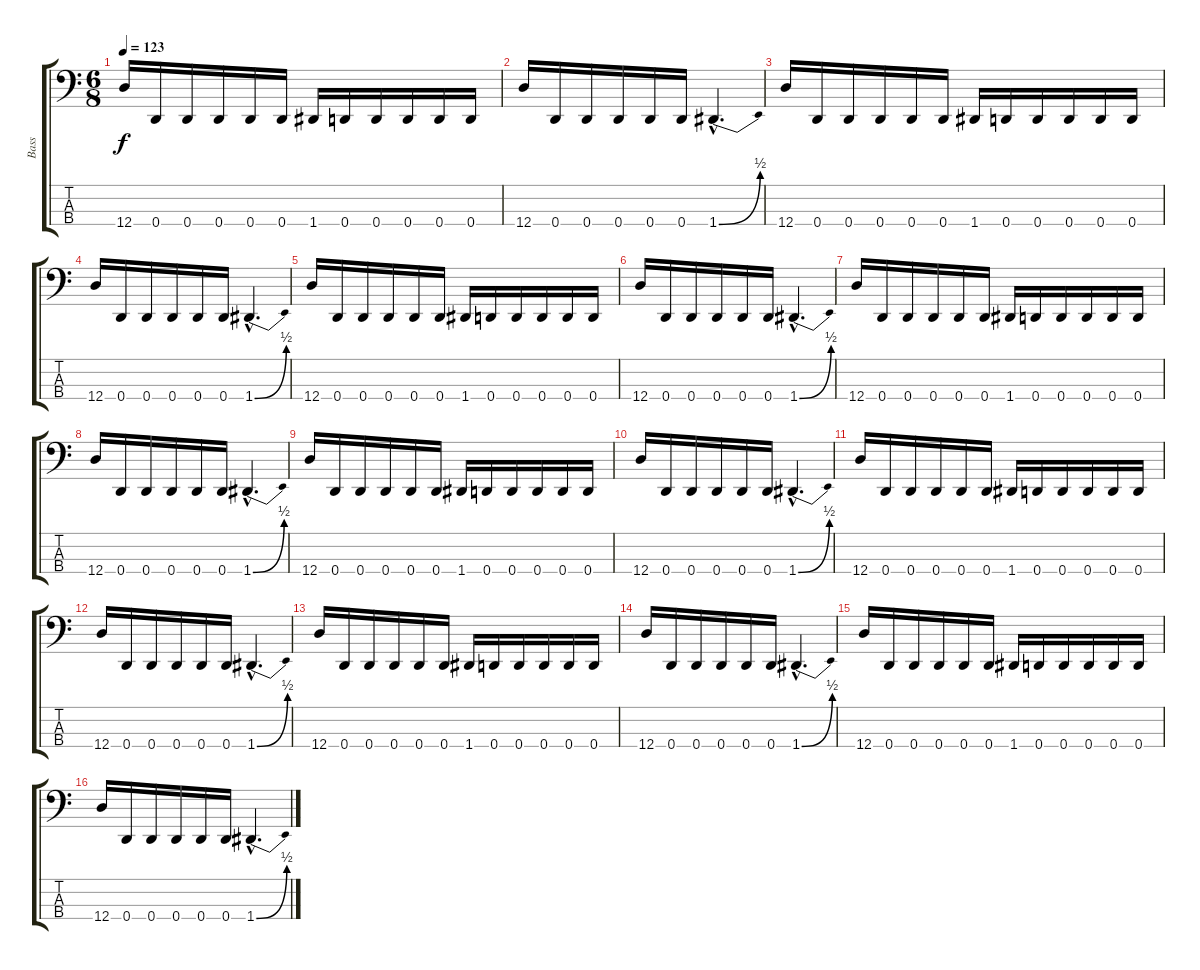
\track ("Bass" "Bass") {instrument electricbassfinger}
\staff {score tabs}
\tuning (G2 D2 A1 D1) {hide}
\ts (6 8)
\tempo 123
\clef f4
\ks c
12.4.16{dy f} 0.4.16 0.4.16 0.4.16 0.4.16 0.4.16 1.4.16 0.4.16 0.4.16 0.4.16 0.4.16 0.4.16 |
12.4.16 0.4.16 0.4.16 0.4.16 0.4.16 0.4.16 1.4{be (bend 0 0 60 2) hac}.4{d} |
12.4.16 0.4.16 0.4.16 0.4.16 0.4.16 0.4.16 1.4.16 0.4.16 0.4.16 0.4.16 0.4.16 0.4.16 |
12.4.16 0.4.16 0.4.16 0.4.16 0.4.16 0.4.16 1.4{be (bend 0 0 60 2) hac}.4{d} |
12.4.16 0.4.16 0.4.16 0.4.16 0.4.16 0.4.16 1.4.16 0.4.16 0.4.16 0.4.16 0.4.16 0.4.16 |
12.4.16 0.4.16 0.4.16 0.4.16 0.4.16 0.4.16 1.4{be (bend 0 0 60 2) hac}.4{d} |
12.4.16 0.4.16 0.4.16 0.4.16 0.4.16 0.4.16 1.4.16 0.4.16 0.4.16 0.4.16 0.4.16 0.4.16 |
12.4.16 0.4.16 0.4.16 0.4.16 0.4.16 0.4.16 1.4{be (bend 0 0 60 2) hac}.4{d} |
12.4.16 0.4.16 0.4.16 0.4.16 0.4.16 0.4.16 1.4.16 0.4.16 0.4.16 0.4.16 0.4.16 0.4.16 |
12.4.16 0.4.16 0.4.16 0.4.16 0.4.16 0.4.16 1.4{be (bend 0 0 60 2) hac}.4{d} |
12.4.16 0.4.16 0.4.16 0.4.16 0.4.16 0.4.16 1.4.16 0.4.16 0.4.16 0.4.16 0.4.16 0.4.16 |
12.4.16 0.4.16 0.4.16 0.4.16 0.4.16 0.4.16 1.4{be (bend 0 0 60 2) hac}.4{d} |
12.4.16 0.4.16 0.4.16 0.4.16 0.4.16 0.4.16 1.4.16 0.4.16 0.4.16 0.4.16 0.4.16 0.4.16 |
12.4.16 0.4.16 0.4.16 0.4.16 0.4.16 0.4.16 1.4{be (bend 0 0 60 2) hac}.4{d} |
12.4.16 0.4.16 0.4.16 0.4.16 0.4.16 0.4.16 1.4.16 0.4.16 0.4.16 0.4.16 0.4.16 0.4.16 |
12.4.16 0.4.16 0.4.16 0.4.16 0.4.16 0.4.16 1.4{be (bend 0 0 60 2) hac}.4{d}
